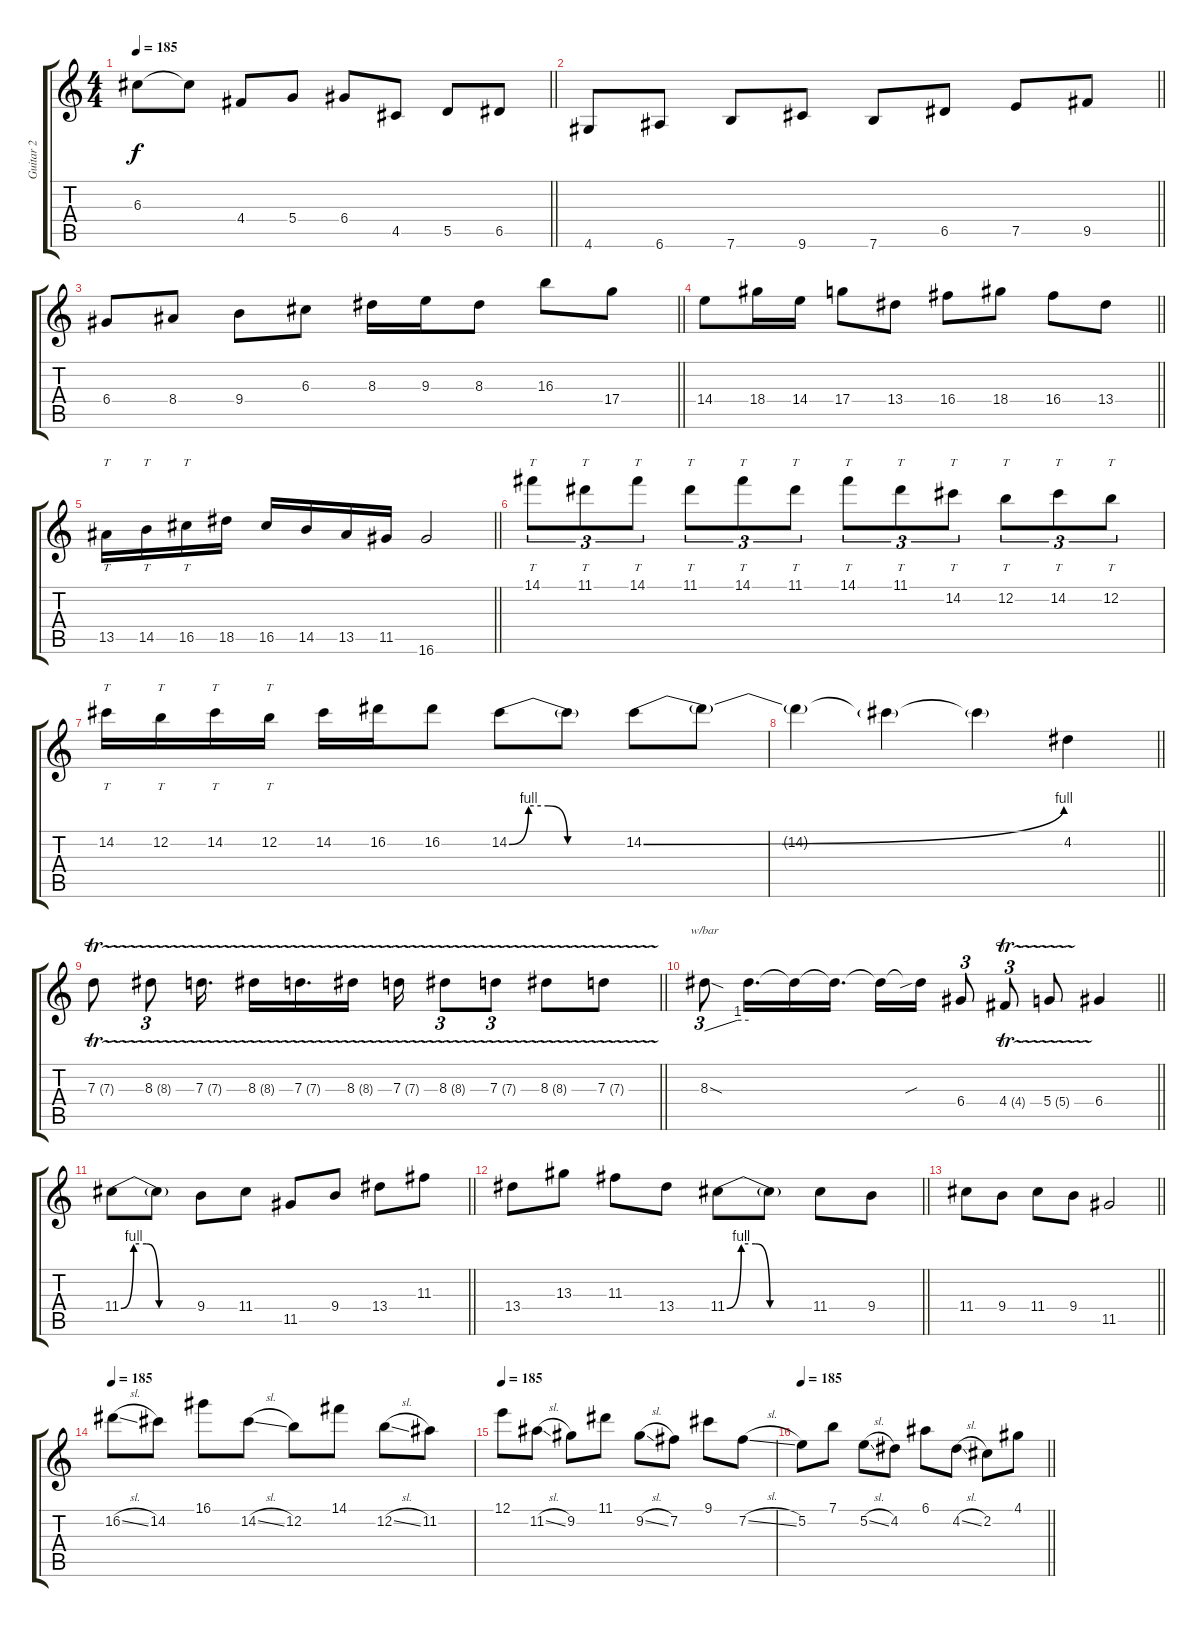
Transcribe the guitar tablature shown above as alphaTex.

\track ("Guitar 2" "Guitar 2") {instrument distortionguitar}
\staff {score tabs}
\tuning (E4 B3 G3 D3 A2 E2) {hide}
\ts (4 4)
\tempo 185
\clef g2
\barLineRight lightlight
\ks c
6.3{t}.8{dy f} 6.3{t}.8 4.4.8 5.4.8 6.4.8 4.5.8 5.5.8 6.5.8 |
\barLineRight lightlight
4.6.8 6.6.8 7.6.8 9.6.8 7.6.8 6.5.8 7.5.8 9.5.8 |
\barLineRight lightlight
6.4.8 8.4.8 9.4.8 6.3.8 8.3.16 9.3.16 8.3.8 16.3.8 17.4.8 |
\barLineRight lightlight
14.4.8 18.4.16 14.4.16 17.4.8 13.4.8 16.4.8 18.4.8 16.4.8 13.4.8 |
\barLineRight lightlight
13.5.16{tt} 14.5.16{tt} 16.5.16{tt} 18.5.16 16.5.16 14.5.16 13.5.16 11.5.16 16.6.2 |
14.1.8{tt tu (3 2)} 11.1.8{tt tu (3 2)} 14.1.8{tt tu (3 2)} 11.1.8{tt tu (3 2)} 14.1.8{tt tu (3 2)} 11.1.8{tt tu (3 2)} 14.1.8{tt tu (3 2)} 11.1.8{tt tu (3 2)} 14.2.8{tt tu (3 2)} 12.2.8{tt tu (3 2)} 14.2.8{tt tu (3 2)} 12.2.8{tt tu (3 2)} |
14.2.16{tt} 12.2.16{tt} 14.2.16{tt} 12.2.16{tt} 14.2.16 16.2.16 16.2.8 14.2{be (custom 0 0 10 4 20 4 30 0 60 0)}.8 14.2{t}.8 14.2{be (bend 0 0 60 4)}.8 14.2{t}.8 |
\barLineRight lightlight
14.2{t}.4 14.2{t}.4 14.2{t}.4 4.2.4 |
\barLineRight lightlight
7.3{tr (7 16)}.8{balance 10} 8.3{tr (8 16)}.8{tu (3 2)} 7.3{tr (7 16)}.16{d} 8.3{tr (8 16)}.16 7.3{tr (7 16)}.16{d} 8.3{tr (8 16)}.16 7.3{tr (7 16)}.16 8.3{tr (8 16)}.8{tu (3 2)} 7.3{tr (7 16)}.8{tu (3 2)} 8.3{tr (8 16)}.8 7.3{tr (7 16)}.8 |
\barLineRight lightlight
8.3{sod}.8{tu (3 2) tbe (custom default 0 0 45 4 60 4)} 8.3{t}.16{d} 8.3{t}.16 8.3{t}.16{d} 8.3{t}.16 8.3{sib t}.16 6.4.8{tu (3 2)} 4.4{tr (4 16)}.8{tu (3 2)} 5.4{tr (5 16)}.8 6.4.4 |
\barLineRight lightlight
11.4{be (custom 0 0 10 4 20 4 30 0 60 0)}.8 11.4{t}.8 9.4.8 11.4.8 11.5.8 9.4.8 13.4.8 11.3.8 |
\barLineRight lightlight
13.4.8 13.3.8 11.3.8 13.4.8 11.4{be (custom 0 0 10 4 20 4 30 0 60 0)}.8 11.4{t}.8 11.4.8 9.4.8 |
\barLineRight lightlight
11.4.8 9.4.8 11.4.8 9.4.8 11.5.2 |
\tempo 185
16.2{sl}.8 14.2.8 16.1.8 14.2{sl}.8 12.2.8 14.1.8 12.2{sl}.8 11.2.8 |
\tempo 185
12.1.8 11.2{sl}.8 9.2.8 11.1.8 9.2{sl}.8 7.2.8 9.1.8 7.2{sl}.8 |
\tempo 185
\barLineRight lightlight
5.2.8 7.1.8 5.2{sl}.8 4.2.8 6.1.8 4.2{sl}.8 2.2.8 4.1.8
